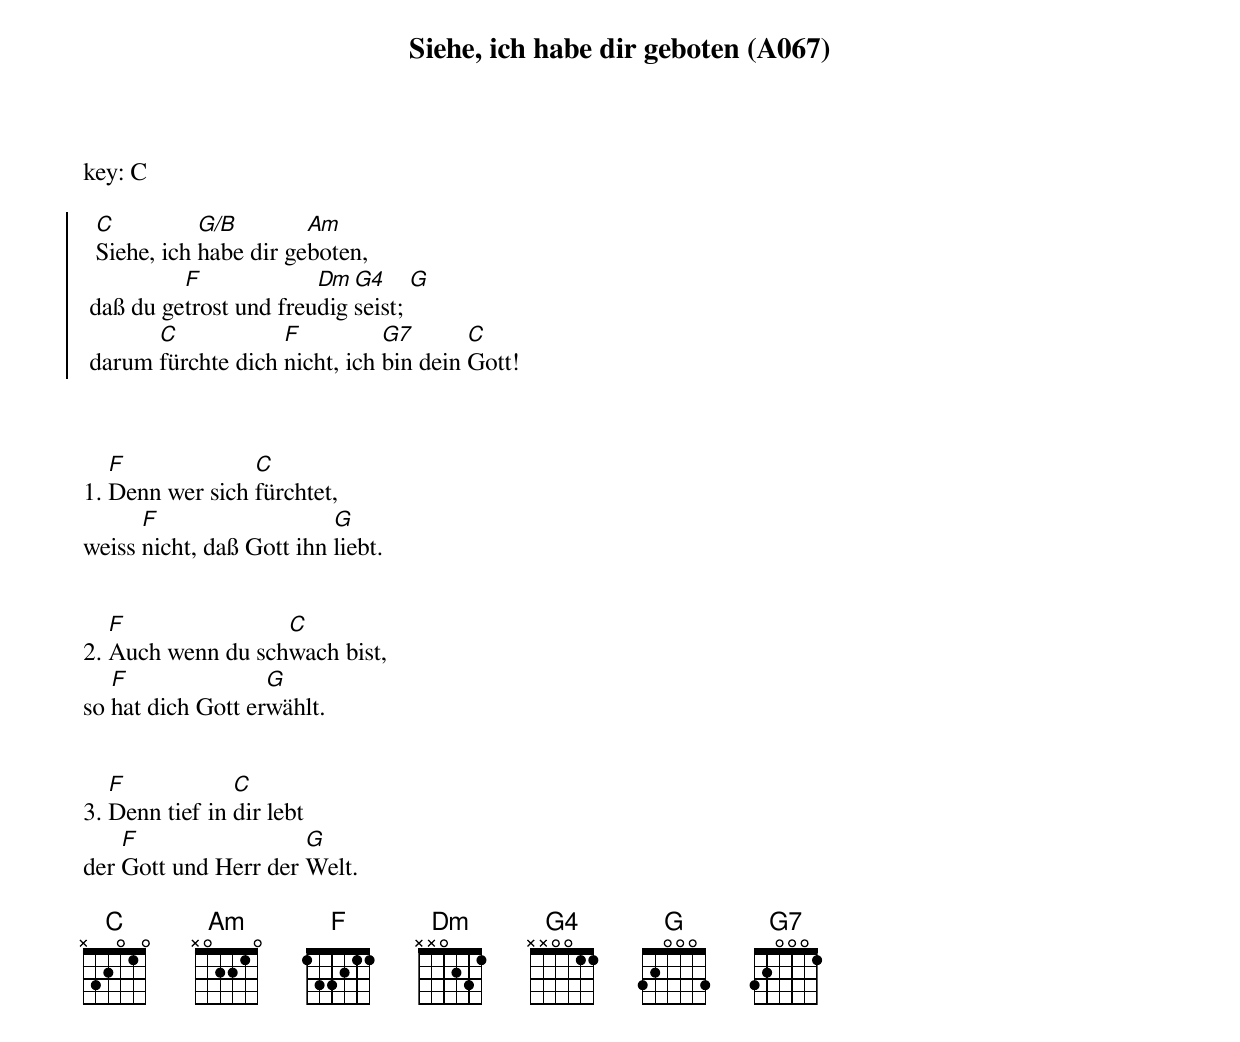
{title: Siehe, ich habe dir geboten (A067)}
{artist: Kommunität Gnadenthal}
key: C

{soc}
  [C]Siehe, ich [G/B]habe dir ge[Am]boten,
 daß du ge[F]trost und freu[Dm]dig [G4]seist; [G]
 darum [C]fürchte dich [F]nicht, ich [G7]bin dein [C]Gott!
 {eoc}



1. [F]Denn wer sich [C]fürchtet,
weiss [F]nicht, daß Gott ihn [G]liebt.


2. [F]Auch wenn du sch[C]wach bist,
so [F]hat dich Gott er[G]wählt.


3. [F]Denn tief in [C]dir lebt
der [F]Gott und Herr der [G]Welt.

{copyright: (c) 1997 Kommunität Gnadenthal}
